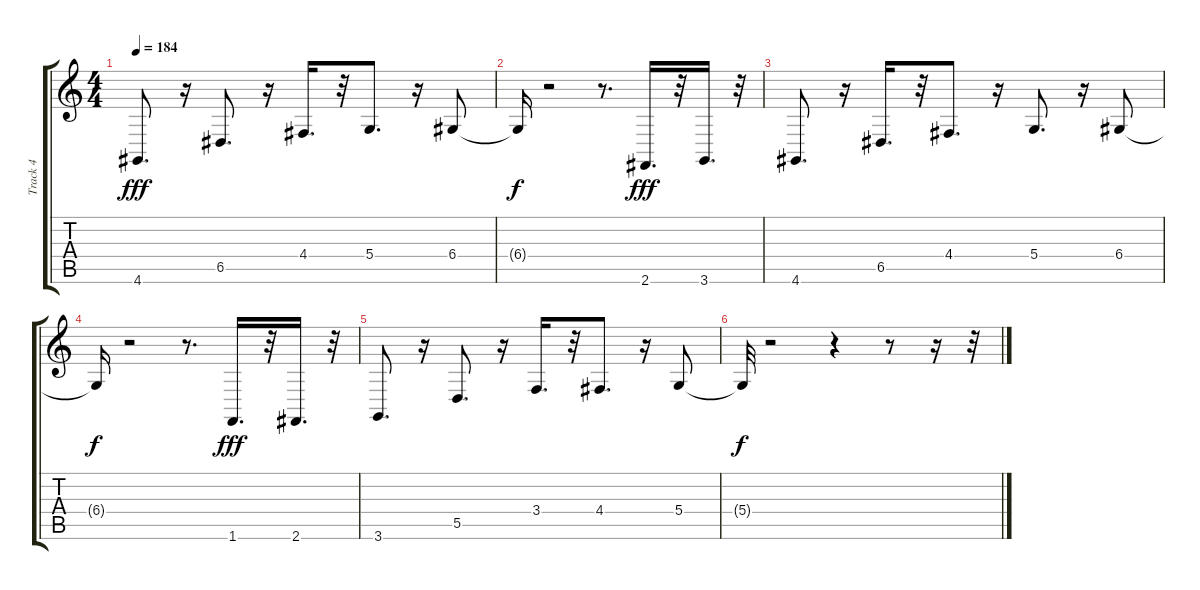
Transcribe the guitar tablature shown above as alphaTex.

\track ("Track 4" "Track 4") {instrument electricpiano2}
\staff {score tabs}
\tuning (E4 B3 G3 D3 A2 E2) {hide}
\ts (4 4)
\tempo 184
\clef g2
\ks c
4.6.8{d dy fff} r.16 6.5.8{d} r.16 4.4.16{d} r.32 5.4.8{d} r.16 6.4.8 |
6.4{t}.16{dy f} r.2 r.8{d} 2.6.16{d dy fff} r.32 3.6.16{d} r.32 |
4.6.8{d} r.16 6.5.16{d} r.32 4.4.8{d} r.16 5.4.8{d} r.16 6.4.8 |
6.4{t}.16{dy f} r.2 r.8{d} 1.6.16{d dy fff} r.32 2.6.16{d} r.32 |
3.6.8{d} r.16 5.5.8{d} r.16 3.4.16{d} r.32 4.4.8{d} r.16 5.4.8 |
5.4{t}.32{dy f} r.2 r.4 r.8 r.16 r.32
